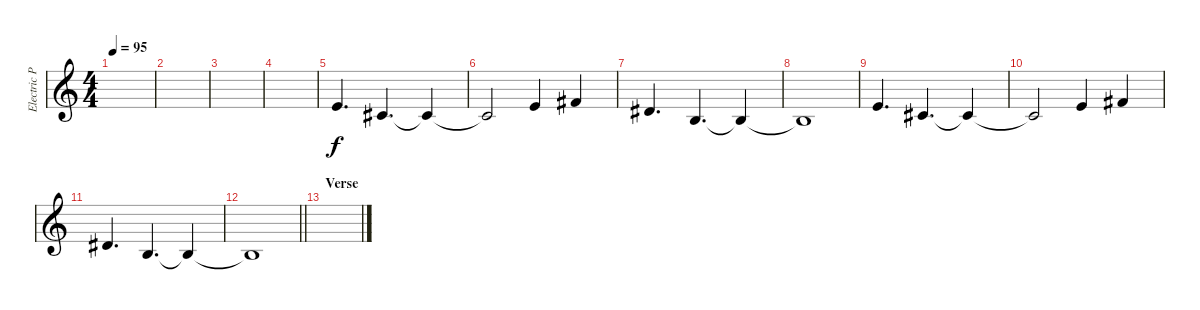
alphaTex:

\track ("Electric Piano (Staff 1)" "Electric P") {instrument electricgrandpiano}
\staff {score}
\tuning (E4 B3 G3 D3 A2 E2 B1) {hide}
\ts (4 4)
\tempo 95
\clef g2
\ks c
|
|
|
|
0.1.4{d} 2.2.4{d} 2.2{t}.4 |
2.2{t}.2 0.1.4 2.1.4 |
4.2.4{d} 0.2.4{d} 0.2{t}.4 |
0.2{t}.1 |
0.1.4{d} 2.2.4{d} 2.2{t}.4 |
2.2{t}.2 0.1.4 2.1.4 |
4.2.4{d} 0.2.4{d} 0.2{t}.4 |
\barLineRight lightlight
0.2{t}.1 |
\section ("" "Verse")
